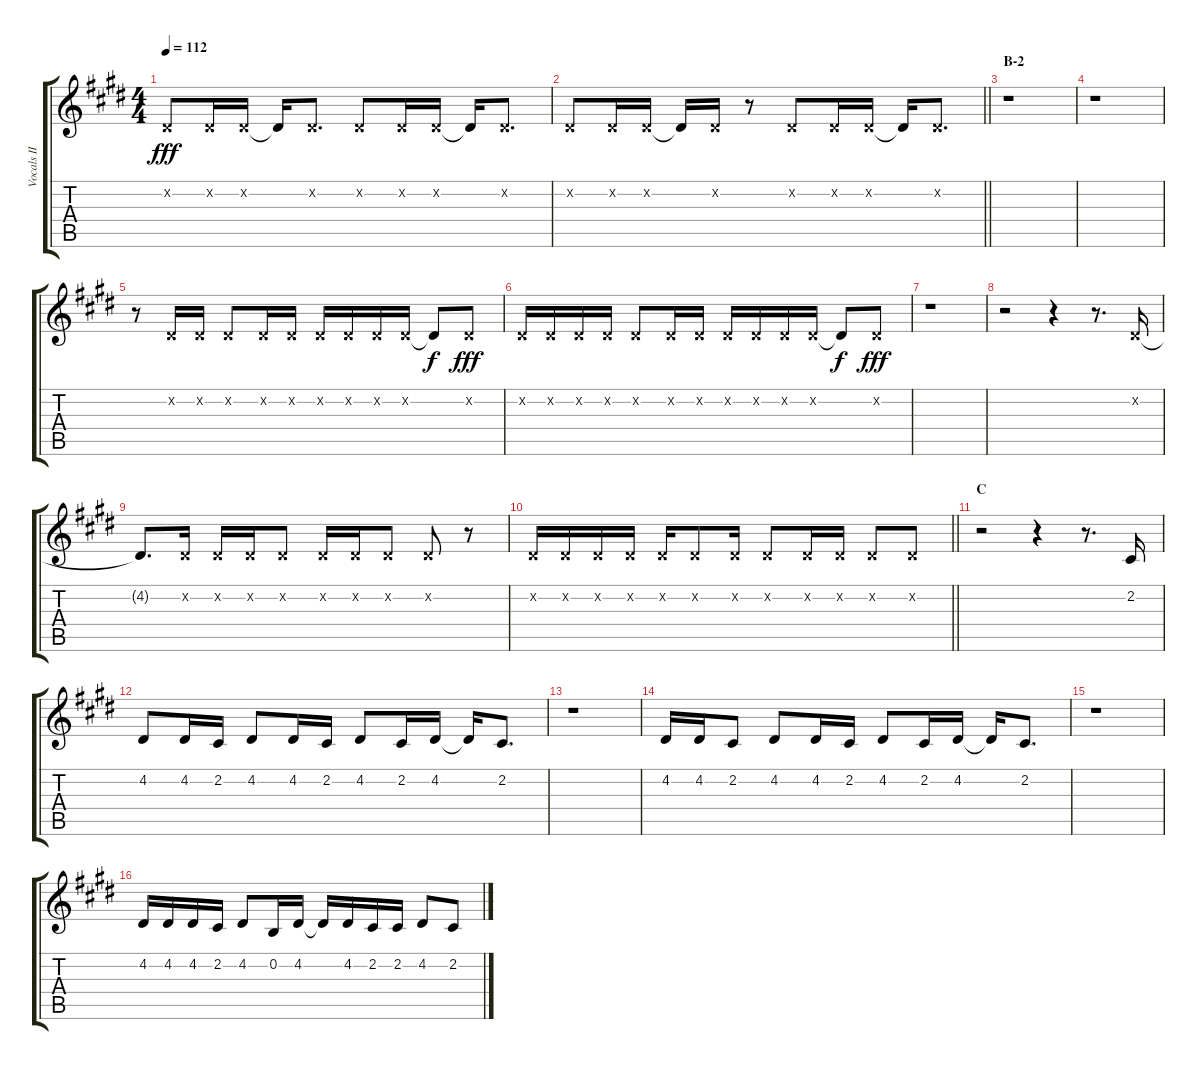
\track ("Vocals II" "Vocals II") {instrument voiceoohs}
\staff {score tabs}
\tuning (E4 B3 G3 D3 A2 E2) {hide}
\ts (4 4)
\tempo 112
\clef g2
\ks e
4.2{x}.8{dy fff} 4.2{x}.16 4.2{x}.16 4.2{t}.16 4.2{x}.8{d} 4.2{x}.8 4.2{x}.16 4.2{x}.16 4.2{t}.16 4.2{x}.8{d} |
\barLineRight lightlight
4.2{x}.8 4.2{x}.16 4.2{x}.16 4.2{t}.16 4.2{x}.16 r.8 4.2{x}.8 4.2{x}.16 4.2{x}.16 4.2{t}.16 4.2{x}.8{d} |
\section ("" "B-2")
r.1 |
r.1 |
r.8 4.2{x}.16 4.2{x}.16 4.2{x}.8 4.2{x}.16 4.2{x}.16 4.2{x}.16 4.2{x}.16 4.2{x}.16 4.2{x}.16 4.2{t}.8{dy f} 4.2{x}.8{dy fff} |
4.2{x}.16 4.2{x}.16 4.2{x}.16 4.2{x}.16 4.2{x}.8 4.2{x}.16 4.2{x}.16 4.2{x}.16 4.2{x}.16 4.2{x}.16 4.2{x}.16 4.2{t}.8{dy f} 4.2{x}.8{dy fff} |
r.1 |
r.2 r.4 r.8{d} 4.2{x}.16 |
4.2{t}.8{d} 4.2{x}.16 4.2{x}.16 4.2{x}.16 4.2{x}.8 4.2{x}.16 4.2{x}.16 4.2{x}.8 4.2{x}.8 r.8 |
\barLineRight lightlight
4.2{x}.16 4.2{x}.16 4.2{x}.16 4.2{x}.16 4.2{x}.16 4.2{x}.8 4.2{x}.16 4.2{x}.8 4.2{x}.16 4.2{x}.16 4.2{x}.8 4.2{x}.8 |
\section ("" "C")
r.2 r.4 r.8{d} 2.2.16 |
4.2.8 4.2.16 2.2.16 4.2.8 4.2.16 2.2.16 4.2.8 2.2.16 4.2.16 4.2{t}.16 2.2.8{d} |
r.1 |
4.2.16 4.2.16 2.2.8 4.2.8 4.2.16 2.2.16 4.2.8 2.2.16 4.2.16 4.2{t}.16 2.2.8{d} |
r.1 |
4.2.16 4.2.16 4.2.16 2.2.16 4.2.8 0.2.16 4.2.16 4.2{t}.16 4.2.16 2.2.16 2.2.16 4.2.8 2.2.8
